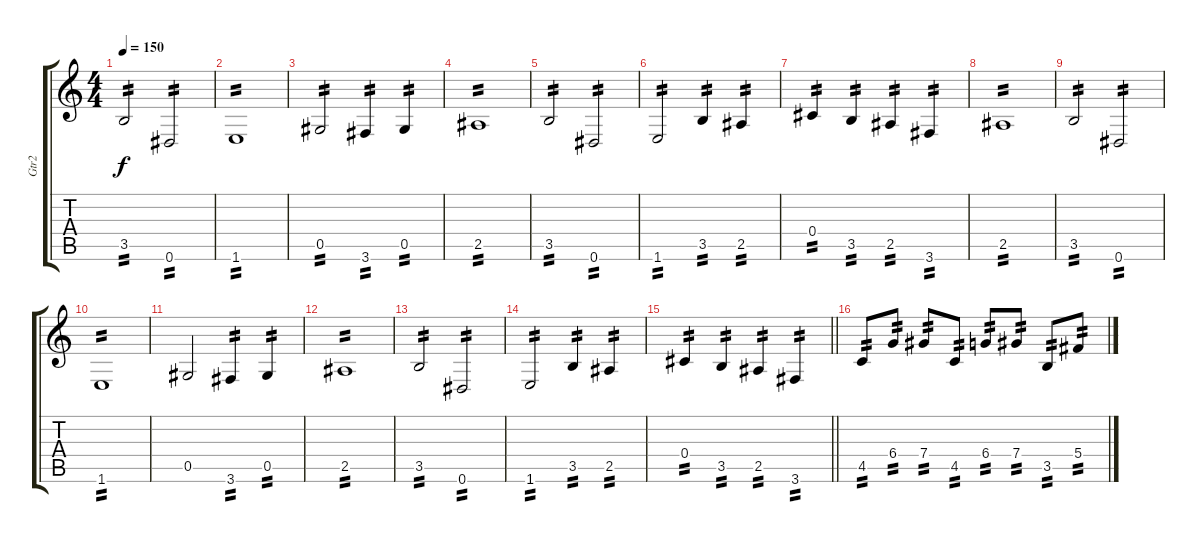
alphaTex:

\track ("Gtr2" "Gtr2") {instrument distortionguitar}
\staff {score tabs}
\tuning (Eb4 Bb3 Gb3 Db3 Ab2 Eb2) {hide}
\ts (4 4)
\tempo 150
\clef g2
\ks c
3.5.2{tp 2 dy f} 0.6.2{tp 2} |
1.6.1{tp 2} |
0.5.2{tp 2} 3.6.4{tp 2} 0.5.4{tp 2} |
2.5.1{tp 2} |
3.5.2{tp 2} 0.6.2{tp 2} |
1.6.2{tp 2} 3.5.4{tp 2} 2.5.4{tp 2} |
0.4.4{tp 2} 3.5.4{tp 2} 2.5.4{tp 2} 3.6.4{tp 2} |
2.5.1{tp 2} |
3.5.2{tp 2} 0.6.2{tp 2} |
1.6.1{tp 2} |
0.5.2 3.6.4{tp 2} 0.5.4{tp 2} |
2.5.1{tp 2} |
3.5.2{tp 2} 0.6.2{tp 2} |
1.6.2{tp 2} 3.5.4{tp 2} 2.5.4{tp 2} |
\barLineRight lightlight
0.4.4{tp 2} 3.5.4{tp 2} 2.5.4{tp 2} 3.6.4{tp 2} |
\section ("" "")
4.5.8{tp 2} 6.4.8{tp 2} 7.4.8{tp 2} 4.5.8{tp 2} 6.4.8{tp 2} 7.4.8{tp 2} 3.5.8{tp 2} 5.4.8{tp 2}
